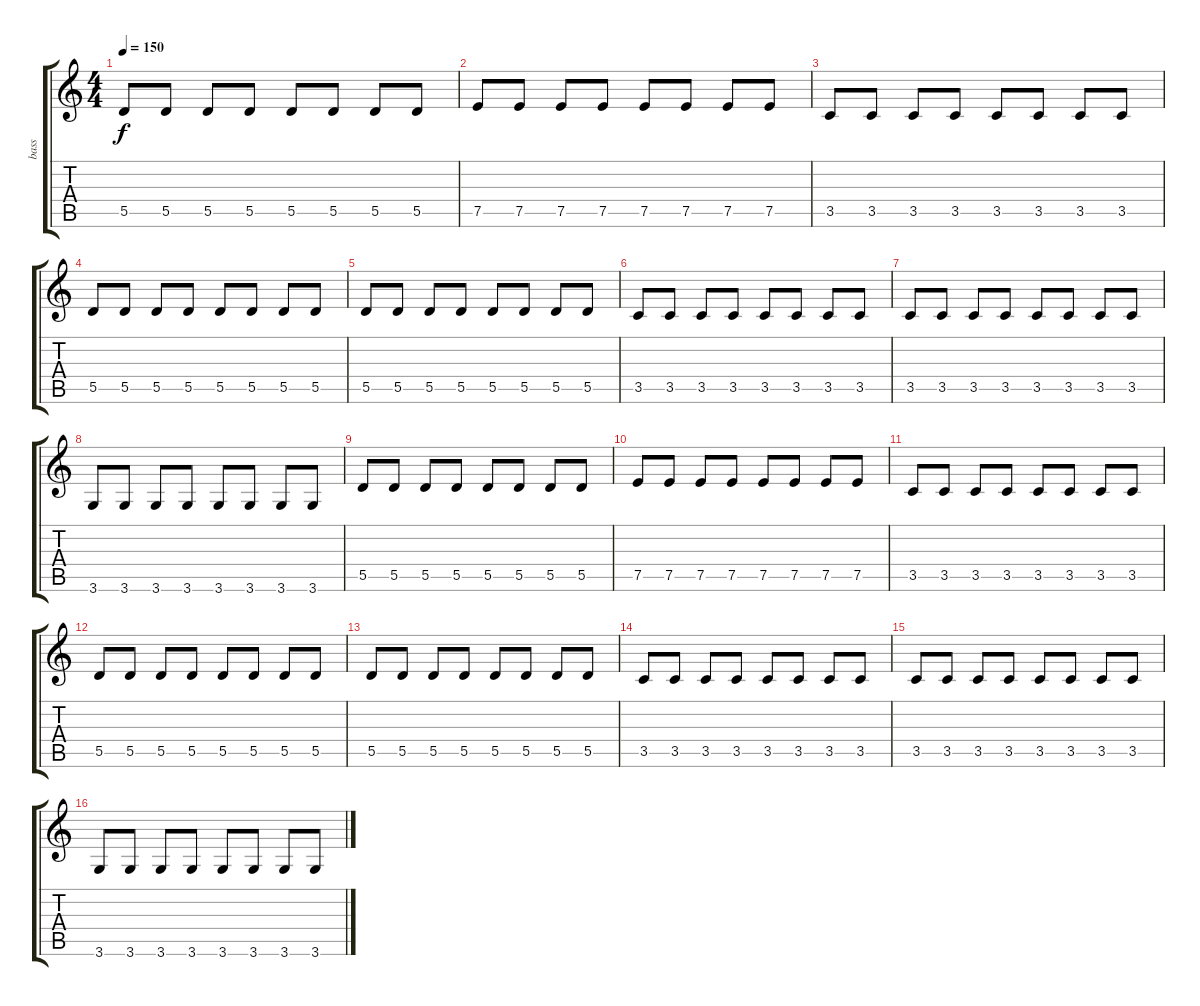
\track ("bass" "bass") {instrument acousticbass}
\staff {score tabs}
\tuning (E4 B3 G3 D3 A2 E2) {hide}
\ts (4 4)
\tempo 150
\clef g2
\ks c
5.5.8{dy f} 5.5.8 5.5.8 5.5.8 5.5.8 5.5.8 5.5.8 5.5.8 |
7.5.8 7.5.8 7.5.8 7.5.8 7.5.8 7.5.8 7.5.8 7.5.8 |
3.5.8 3.5.8 3.5.8 3.5.8 3.5.8 3.5.8 3.5.8 3.5.8 |
5.5.8 5.5.8 5.5.8 5.5.8 5.5.8 5.5.8 5.5.8 5.5.8 |
5.5.8 5.5.8 5.5.8 5.5.8 5.5.8 5.5.8 5.5.8 5.5.8 |
3.5.8 3.5.8 3.5.8 3.5.8 3.5.8 3.5.8 3.5.8 3.5.8 |
3.5.8 3.5.8 3.5.8 3.5.8 3.5.8 3.5.8 3.5.8 3.5.8 |
3.6.8 3.6.8 3.6.8 3.6.8 3.6.8 3.6.8 3.6.8 3.6.8 |
5.5.8 5.5.8 5.5.8 5.5.8 5.5.8 5.5.8 5.5.8 5.5.8 |
7.5.8 7.5.8 7.5.8 7.5.8 7.5.8 7.5.8 7.5.8 7.5.8 |
3.5.8 3.5.8 3.5.8 3.5.8 3.5.8 3.5.8 3.5.8 3.5.8 |
5.5.8 5.5.8 5.5.8 5.5.8 5.5.8 5.5.8 5.5.8 5.5.8 |
5.5.8 5.5.8 5.5.8 5.5.8 5.5.8 5.5.8 5.5.8 5.5.8 |
3.5.8 3.5.8 3.5.8 3.5.8 3.5.8 3.5.8 3.5.8 3.5.8 |
3.5.8 3.5.8 3.5.8 3.5.8 3.5.8 3.5.8 3.5.8 3.5.8 |
3.6.8 3.6.8 3.6.8 3.6.8 3.6.8 3.6.8 3.6.8 3.6.8
